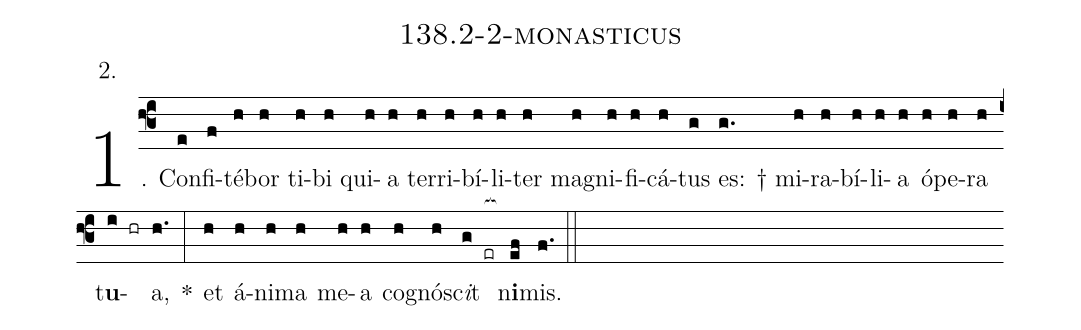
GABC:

name: 138.2-2-monasticus;
annotation: 2.;
%%
(f3)1. Con(e)fi(f)té(h)bor(h) ti(h)bi(h) qui(h)a(h) ter(h)ri(h)bí(h)li(h)ter(h) ma(h)gni(h)fi(h)cá(h)tus(g) es: †(g.) mi(h)ra(h)bí(h)li(h)a(h) ó(h)pe(h)ra(h) t<b>u</b>(i hr)a,(h.) *(:) et(h) á(h)ni(h)ma(h) me(h)a(h) co(h)gnó(h)sc<i>i</i>t(g er[ocb:1{]) n<b>i</b>(ef[ocb:0}])mis.(f.) (::)
